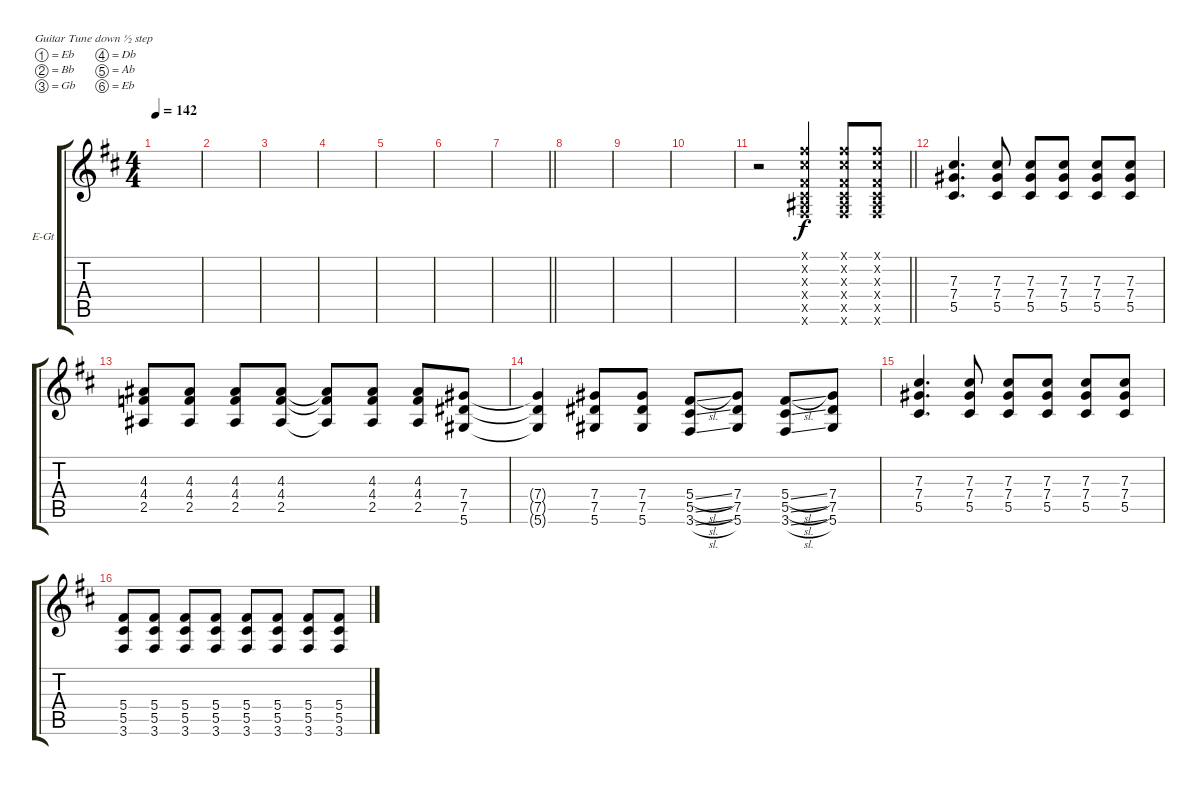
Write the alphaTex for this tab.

\defaultSystemsLayout 4
\bracketExtendMode groupsimilarinstruments
\firstSystemTrackNameOrientation horizontal
\otherSystemsTrackNameOrientation horizontal
\track ("Rythym Electric Guitar" "E-Gt") {instrument overdrivenguitar}
\staff {score tabs}
\tuning (Eb4 Bb3 Gb3 Db3 Ab2 Eb2)
\ts (4 4)
\tempo 142
\clef g2
\ks d
|
|
|
|
|
|
\barLineRight lightlight
|
|
|
|
\barLineRight lightlight
r.2 (3.6{x} 2.5{x} 0.4{x} 0.3{x} 3.2{x} 3.1{x}).4 (3.6{x} 2.5{x} 0.4{x} 0.3{x} 3.2{x} 3.1{x}).8 (3.6{x} 2.5{x} 0.4{x} 0.3{x} 3.2{x} 3.1{x}).8 |
(5.5 7.4 7.3).4{d} (5.5 7.4 7.3).8 (5.5 7.4 7.3).8 (5.5 7.4 7.3).8 (5.5 7.4 7.3).8 (5.5 7.4 7.3).8 |
(4.3 4.4 2.5).8 (4.3 4.4 2.5).8 (4.3 4.4 2.5).8 (4.3 4.4 2.5).8 (4.3{t} 4.4{t} 2.5{t}).8 (4.3 4.4 2.5).8 (4.3 4.4 2.5).8 (7.4 7.5 5.6).8 |
(5.6{t} 7.5{t} 7.4{t}).4 (5.6 7.5 7.4).8 (5.6 7.5 7.4).8 (3.6{sl} 5.5{sl} 5.4{sl}).8 (7.4 7.5 5.6).8 (3.6{sl} 5.5{sl} 5.4{sl}).8 (7.4 7.5 5.6).8 |
(5.5 7.4 7.3).4{d} (5.5 7.4 7.3).8 (5.5 7.4 7.3).8 (5.5 7.4 7.3).8 (5.5 7.4 7.3).8 (5.5 7.4 7.3).8 |
(3.6 5.5 5.4).8 (3.6 5.5 5.4).8 (3.6 5.5 5.4).8 (3.6 5.5 5.4).8 (3.6 5.5 5.4).8 (3.6 5.5 5.4).8 (3.6 5.5 5.4).8 (3.6 5.5 5.4).8
